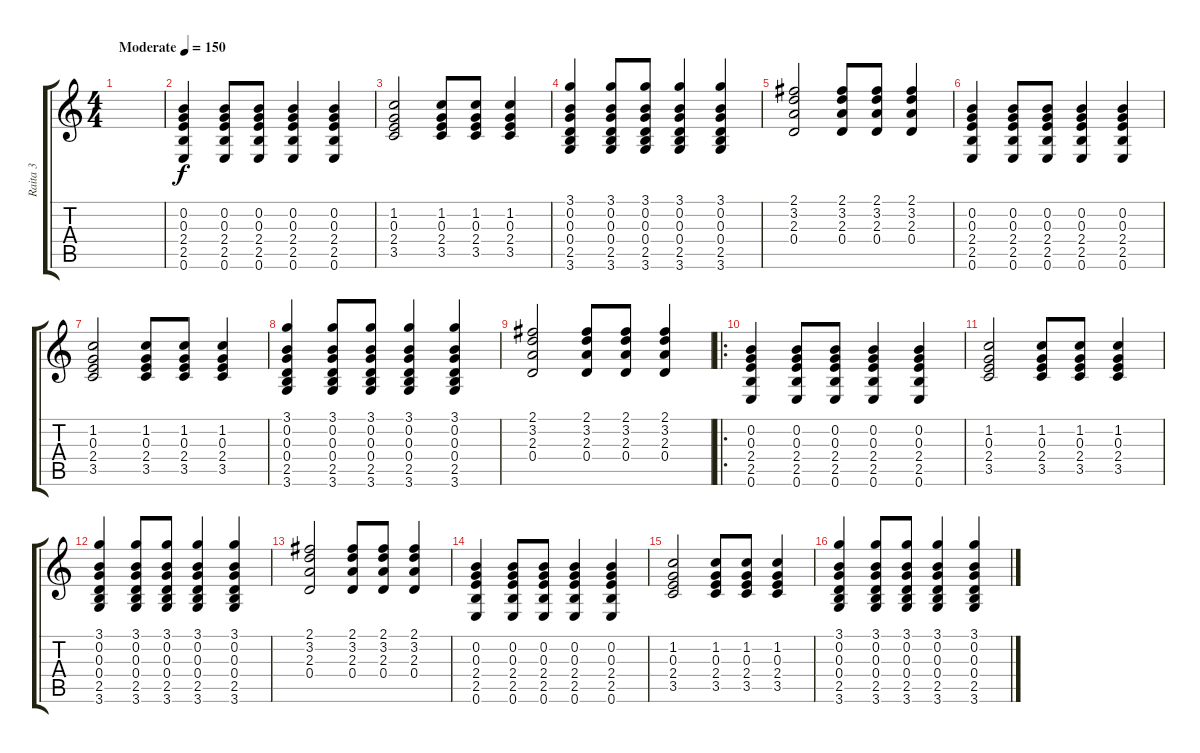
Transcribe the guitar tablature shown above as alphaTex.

\track ("Raita 3" "Raita 3") {instrument acousticguitarsteel}
\staff {score tabs}
\tuning (E4 B3 G3 D3 A2 E2) {hide}
\ts (4 4)
\tempo (150 "Moderate")
\clef g2
\ks c
|
(0.2 0.3 2.4 2.5 0.6).4 (0.2 0.3 2.4 2.5 0.6).8 (0.2 0.3 2.4 2.5 0.6).8 (0.2 0.3 2.4 2.5 0.6).4 (0.2 0.3 2.4 2.5 0.6).4 |
(1.2 0.3 2.4 3.5).2 (1.2 0.3 2.4 3.5).8 (1.2 0.3 2.4 3.5).8 (1.2 0.3 2.4 3.5).4 |
(3.1 0.2 0.3 0.4 2.5 3.6).4 (3.1 0.2 0.3 0.4 2.5 3.6).8 (3.1 0.2 0.3 0.4 2.5 3.6).8 (3.1 0.2 0.3 0.4 2.5 3.6).4 (3.1 0.2 0.3 0.4 2.5 3.6).4 |
(2.1 3.2 2.3 0.4).2 (2.1 3.2 2.3 0.4).8 (2.1 3.2 2.3 0.4).8 (2.1 3.2 2.3 0.4).4 |
(0.2 0.3 2.4 2.5 0.6).4 (0.2 0.3 2.4 2.5 0.6).8 (0.2 0.3 2.4 2.5 0.6).8 (0.2 0.3 2.4 2.5 0.6).4 (0.2 0.3 2.4 2.5 0.6).4 |
(1.2 0.3 2.4 3.5).2 (1.2 0.3 2.4 3.5).8 (1.2 0.3 2.4 3.5).8 (1.2 0.3 2.4 3.5).4 |
(3.1 0.2 0.3 0.4 2.5 3.6).4 (3.1 0.2 0.3 0.4 2.5 3.6).8 (3.1 0.2 0.3 0.4 2.5 3.6).8 (3.1 0.2 0.3 0.4 2.5 3.6).4 (3.1 0.2 0.3 0.4 2.5 3.6).4 |
(2.1 3.2 2.3 0.4).2 (2.1 3.2 2.3 0.4).8 (2.1 3.2 2.3 0.4).8 (2.1 3.2 2.3 0.4).4 |
\ro
(0.2 0.3 2.4 2.5 0.6).4 (0.2 0.3 2.4 2.5 0.6).8 (0.2 0.3 2.4 2.5 0.6).8 (0.2 0.3 2.4 2.5 0.6).4 (0.2 0.3 2.4 2.5 0.6).4 |
(1.2 0.3 2.4 3.5).2 (1.2 0.3 2.4 3.5).8 (1.2 0.3 2.4 3.5).8 (1.2 0.3 2.4 3.5).4 |
(3.1 0.2 0.3 0.4 2.5 3.6).4 (3.1 0.2 0.3 0.4 2.5 3.6).8 (3.1 0.2 0.3 0.4 2.5 3.6).8 (3.1 0.2 0.3 0.4 2.5 3.6).4 (3.1 0.2 0.3 0.4 2.5 3.6).4 |
(2.1 3.2 2.3 0.4).2 (2.1 3.2 2.3 0.4).8 (2.1 3.2 2.3 0.4).8 (2.1 3.2 2.3 0.4).4 |
(0.2 0.3 2.4 2.5 0.6).4 (0.2 0.3 2.4 2.5 0.6).8 (0.2 0.3 2.4 2.5 0.6).8 (0.2 0.3 2.4 2.5 0.6).4 (0.2 0.3 2.4 2.5 0.6).4 |
(1.2 0.3 2.4 3.5).2 (1.2 0.3 2.4 3.5).8 (1.2 0.3 2.4 3.5).8 (1.2 0.3 2.4 3.5).4 |
(3.1 0.2 0.3 0.4 2.5 3.6).4 (3.1 0.2 0.3 0.4 2.5 3.6).8 (3.1 0.2 0.3 0.4 2.5 3.6).8 (3.1 0.2 0.3 0.4 2.5 3.6).4 (3.1 0.2 0.3 0.4 2.5 3.6).4
